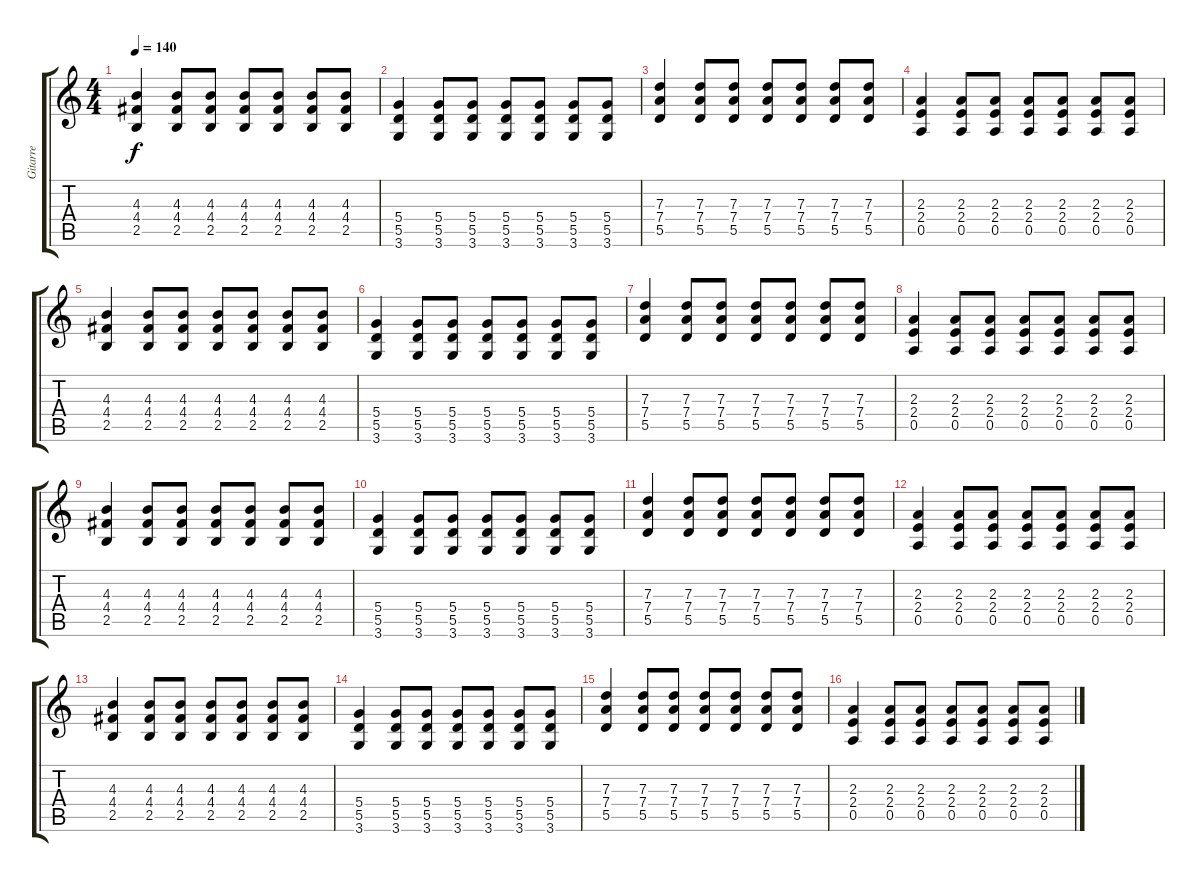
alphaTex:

\track ("Gitarre" "Gitarre") {instrument overdrivenguitar}
\staff {score tabs}
\tuning (E4 B3 G3 D3 A2 E2) {hide}
\ts (4 4)
\tempo 140
\clef g2
\ks c
(4.3 4.4 2.5).4{dy f} (4.3 4.4 2.5).8 (4.3 4.4 2.5).8 (4.3 4.4 2.5).8 (4.3 4.4 2.5).8 (4.3 4.4 2.5).8 (4.3 4.4 2.5).8 |
(5.4 5.5 3.6).4 (5.4 5.5 3.6).8 (5.4 5.5 3.6).8 (5.4 5.5 3.6).8 (5.4 5.5 3.6).8 (5.4 5.5 3.6).8 (5.4 5.5 3.6).8 |
(7.3 7.4 5.5).4 (7.3 7.4 5.5).8 (7.3 7.4 5.5).8 (7.3 7.4 5.5).8 (7.3 7.4 5.5).8 (7.3 7.4 5.5).8 (7.3 7.4 5.5).8 |
(2.3 2.4 0.5).4 (2.3 2.4 0.5).8 (2.3 2.4 0.5).8 (2.3 2.4 0.5).8 (2.3 2.4 0.5).8 (2.3 2.4 0.5).8 (2.3 2.4 0.5).8 |
(4.3 4.4 2.5).4 (4.3 4.4 2.5).8 (4.3 4.4 2.5).8 (4.3 4.4 2.5).8 (4.3 4.4 2.5).8 (4.3 4.4 2.5).8 (4.3 4.4 2.5).8 |
(5.4 5.5 3.6).4 (5.4 5.5 3.6).8 (5.4 5.5 3.6).8 (5.4 5.5 3.6).8 (5.4 5.5 3.6).8 (5.4 5.5 3.6).8 (5.4 5.5 3.6).8 |
(7.3 7.4 5.5).4 (7.3 7.4 5.5).8 (7.3 7.4 5.5).8 (7.3 7.4 5.5).8 (7.3 7.4 5.5).8 (7.3 7.4 5.5).8 (7.3 7.4 5.5).8 |
(2.3 2.4 0.5).4 (2.3 2.4 0.5).8 (2.3 2.4 0.5).8 (2.3 2.4 0.5).8 (2.3 2.4 0.5).8 (2.3 2.4 0.5).8 (2.3 2.4 0.5).8 |
(4.3 4.4 2.5).4 (4.3 4.4 2.5).8 (4.3 4.4 2.5).8 (4.3 4.4 2.5).8 (4.3 4.4 2.5).8 (4.3 4.4 2.5).8 (4.3 4.4 2.5).8 |
(5.4 5.5 3.6).4 (5.4 5.5 3.6).8 (5.4 5.5 3.6).8 (5.4 5.5 3.6).8 (5.4 5.5 3.6).8 (5.4 5.5 3.6).8 (5.4 5.5 3.6).8 |
(7.3 7.4 5.5).4 (7.3 7.4 5.5).8 (7.3 7.4 5.5).8 (7.3 7.4 5.5).8 (7.3 7.4 5.5).8 (7.3 7.4 5.5).8 (7.3 7.4 5.5).8 |
(2.3 2.4 0.5).4 (2.3 2.4 0.5).8 (2.3 2.4 0.5).8 (2.3 2.4 0.5).8 (2.3 2.4 0.5).8 (2.3 2.4 0.5).8 (2.3 2.4 0.5).8 |
(4.3 4.4 2.5).4 (4.3 4.4 2.5).8 (4.3 4.4 2.5).8 (4.3 4.4 2.5).8 (4.3 4.4 2.5).8 (4.3 4.4 2.5).8 (4.3 4.4 2.5).8 |
(5.4 5.5 3.6).4 (5.4 5.5 3.6).8 (5.4 5.5 3.6).8 (5.4 5.5 3.6).8 (5.4 5.5 3.6).8 (5.4 5.5 3.6).8 (5.4 5.5 3.6).8 |
(7.3 7.4 5.5).4 (7.3 7.4 5.5).8 (7.3 7.4 5.5).8 (7.3 7.4 5.5).8 (7.3 7.4 5.5).8 (7.3 7.4 5.5).8 (7.3 7.4 5.5).8 |
(2.3 2.4 0.5).4 (2.3 2.4 0.5).8 (2.3 2.4 0.5).8 (2.3 2.4 0.5).8 (2.3 2.4 0.5).8 (2.3 2.4 0.5).8 (2.3 2.4 0.5).8
